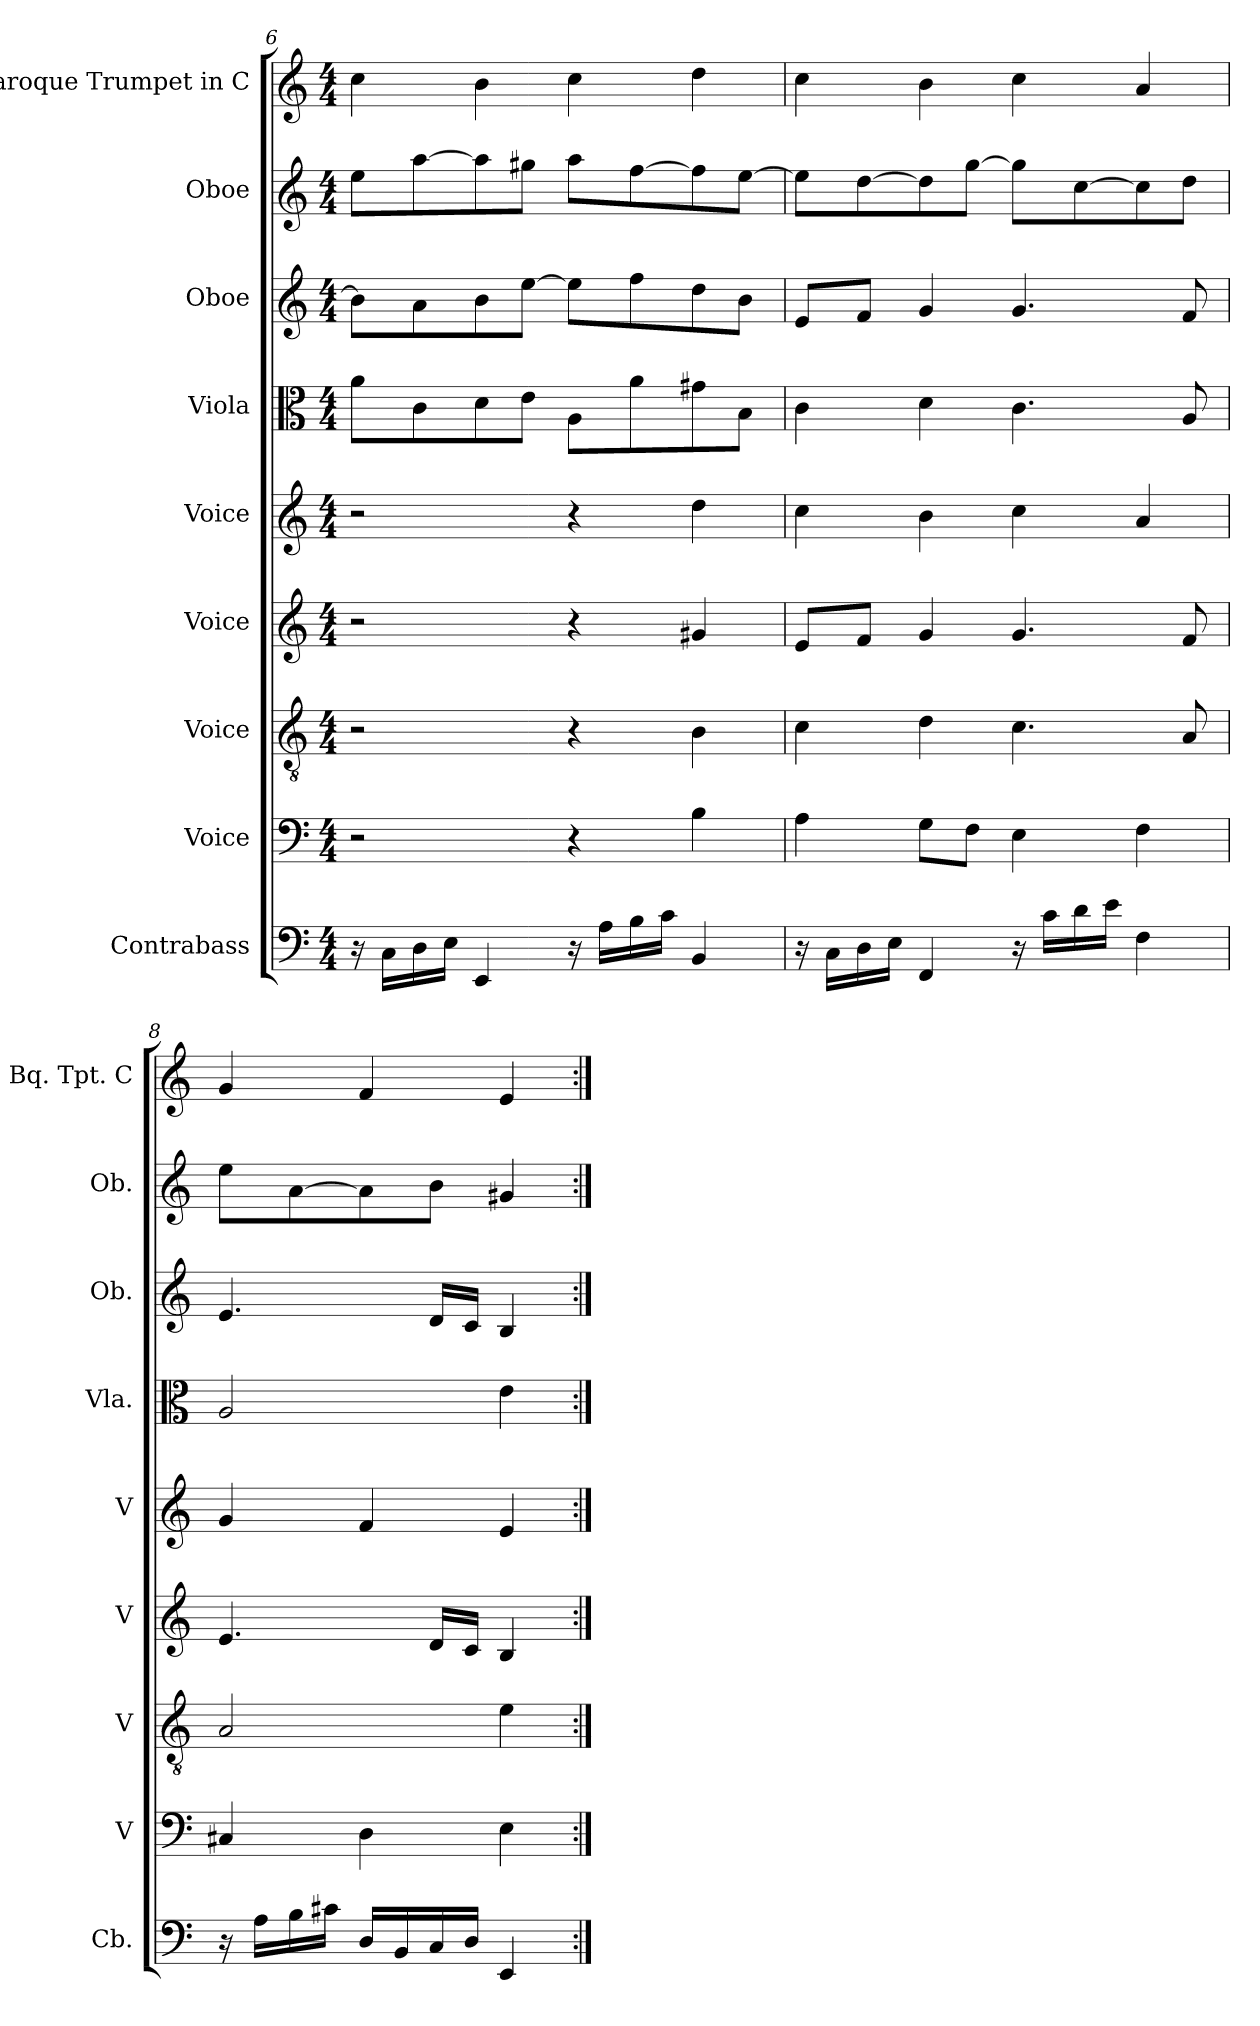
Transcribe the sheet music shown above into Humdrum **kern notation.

**kern	**kern	**kern	**kern	**kern	**kern	**kern	**kern	**kern
*part9	*part8	*part7	*part6	*part5	*part4	*part3	*part2	*part1
*staff9	*staff8	*staff7	*staff6	*staff5	*staff4	*staff3	*staff2	*staff1
*I"Contrabass	*I"Voice	*I"Voice	*I"Voice	*I"Voice	*I"Viola	*I"Oboe	*I"Oboe	*I"Baroque Trumpet in C
*I'Cb.	*I'V	*I'V	*I'V	*I'V	*I'Vla.	*I'Ob.	*I'Ob.	*I'Bq. Tpt. C
!!LO:PB:g=z
*clefF4	*clefF4	*clefGv2	*clefG2	*clefG2	*clefC3	*clefG2	*clefG2	*clefG2
*ITrd7c12	*	*	*	*	*	*	*	*
*k[]	*k[]	*k[]	*k[]	*k[]	*k[]	*k[]	*k[]	*k[]
*M4/4	*M4/4	*M4/4	*M4/4	*M4/4	*M4/4	*M4/4	*M4/4	*M4/4
=6	=6	=6	=6	=6	=6	=6	=6	=6
16r	2r	2r	2r	2r	8a\L	8b\L]	8ee\L	4cc\
16CC\LL	.	.	.	.	.	.	.	.
16DD\	.	.	.	.	8c\	8a\	[8aa\	.
16EE\JJ	.	.	.	.	.	.	.	.
4EEE/	.	.	.	.	8d\	8b\	8aa\]	4b\
.	.	.	.	.	8e\J	[8ee\J	8gg#X\J	.
16r	4r	4r	4r	4r	8A\L	8ee\L]	8aa\L	4cc\
16AA\LL	.	.	.	.	.	.	.	.
16BB\	.	.	.	.	8a\	8ff\	[8ff\	.
16C\JJ	.	.	.	.	.	.	.	.
4BBB/	4B\	4B\	4g#X/	4dd\	8g#X\	8dd\	8ff\]	4dd\
.	.	.	.	.	8B\J	8b\J	[8ee\J	.
=7	=7	=7	=7	=7	=7	=7	=7	=7
16r	4A\	4c\	8e/L	4cc\	4c\	8e/L	8ee\L]	4cc\
16CC\LL	.	.	.	.	.	.	.	.
16DD\	.	.	8f/J	.	.	8f/J	[8dd\	.
16EE\JJ	.	.	.	.	.	.	.	.
4FFF/	8G\L	4d\	4g/	4b\	4d\	4g/	8dd\]	4b\
.	8F\J	.	.	.	.	.	[8gg\J	.
16r	4E\	4.c\	4.g/	4cc\	4.c\	4.g/	8gg\L]	4cc\
16C\LL	.	.	.	.	.	.	.	.
16D\	.	.	.	.	.	.	[8cc\	.
16E\JJ	.	.	.	.	.	.	.	.
4FF\	4F\	.	.	4a/	.	.	8cc\]	4a/
.	.	8A/	8f/	.	8A/	8f/	8dd\J	.
=8	=8	=8	=8	=8	=8	=8	=8	=8
16r	4C#X/	2A/	4.e/	4g/	2A/	4.e/	8ee\L	4g/
16AA\LL	.	.	.	.	.	.	.	.
16BB\	.	.	.	.	.	.	[8a\	.
16C#X\JJ	.	.	.	.	.	.	.	.
16DD/LL	4D\	.	.	4f/	.	.	8a\]	4f/
16BBB/	.	.	.	.	.	.	.	.
16CC/	.	.	16d/LL	.	.	16d/LL	8b\J	.
16DD/JJ	.	.	16c/JJ	.	.	16c/JJ	.	.
4EEE/	4E\	4e\	4B/	4e/	4e\	4B/	4g#X/	4e/
=:|!	=:|!	=:|!	=:|!	=:|!	=:|!	=:|!	=:|!	=:|!
*-	*-	*-	*-	*-	*-	*-	*-	*-
